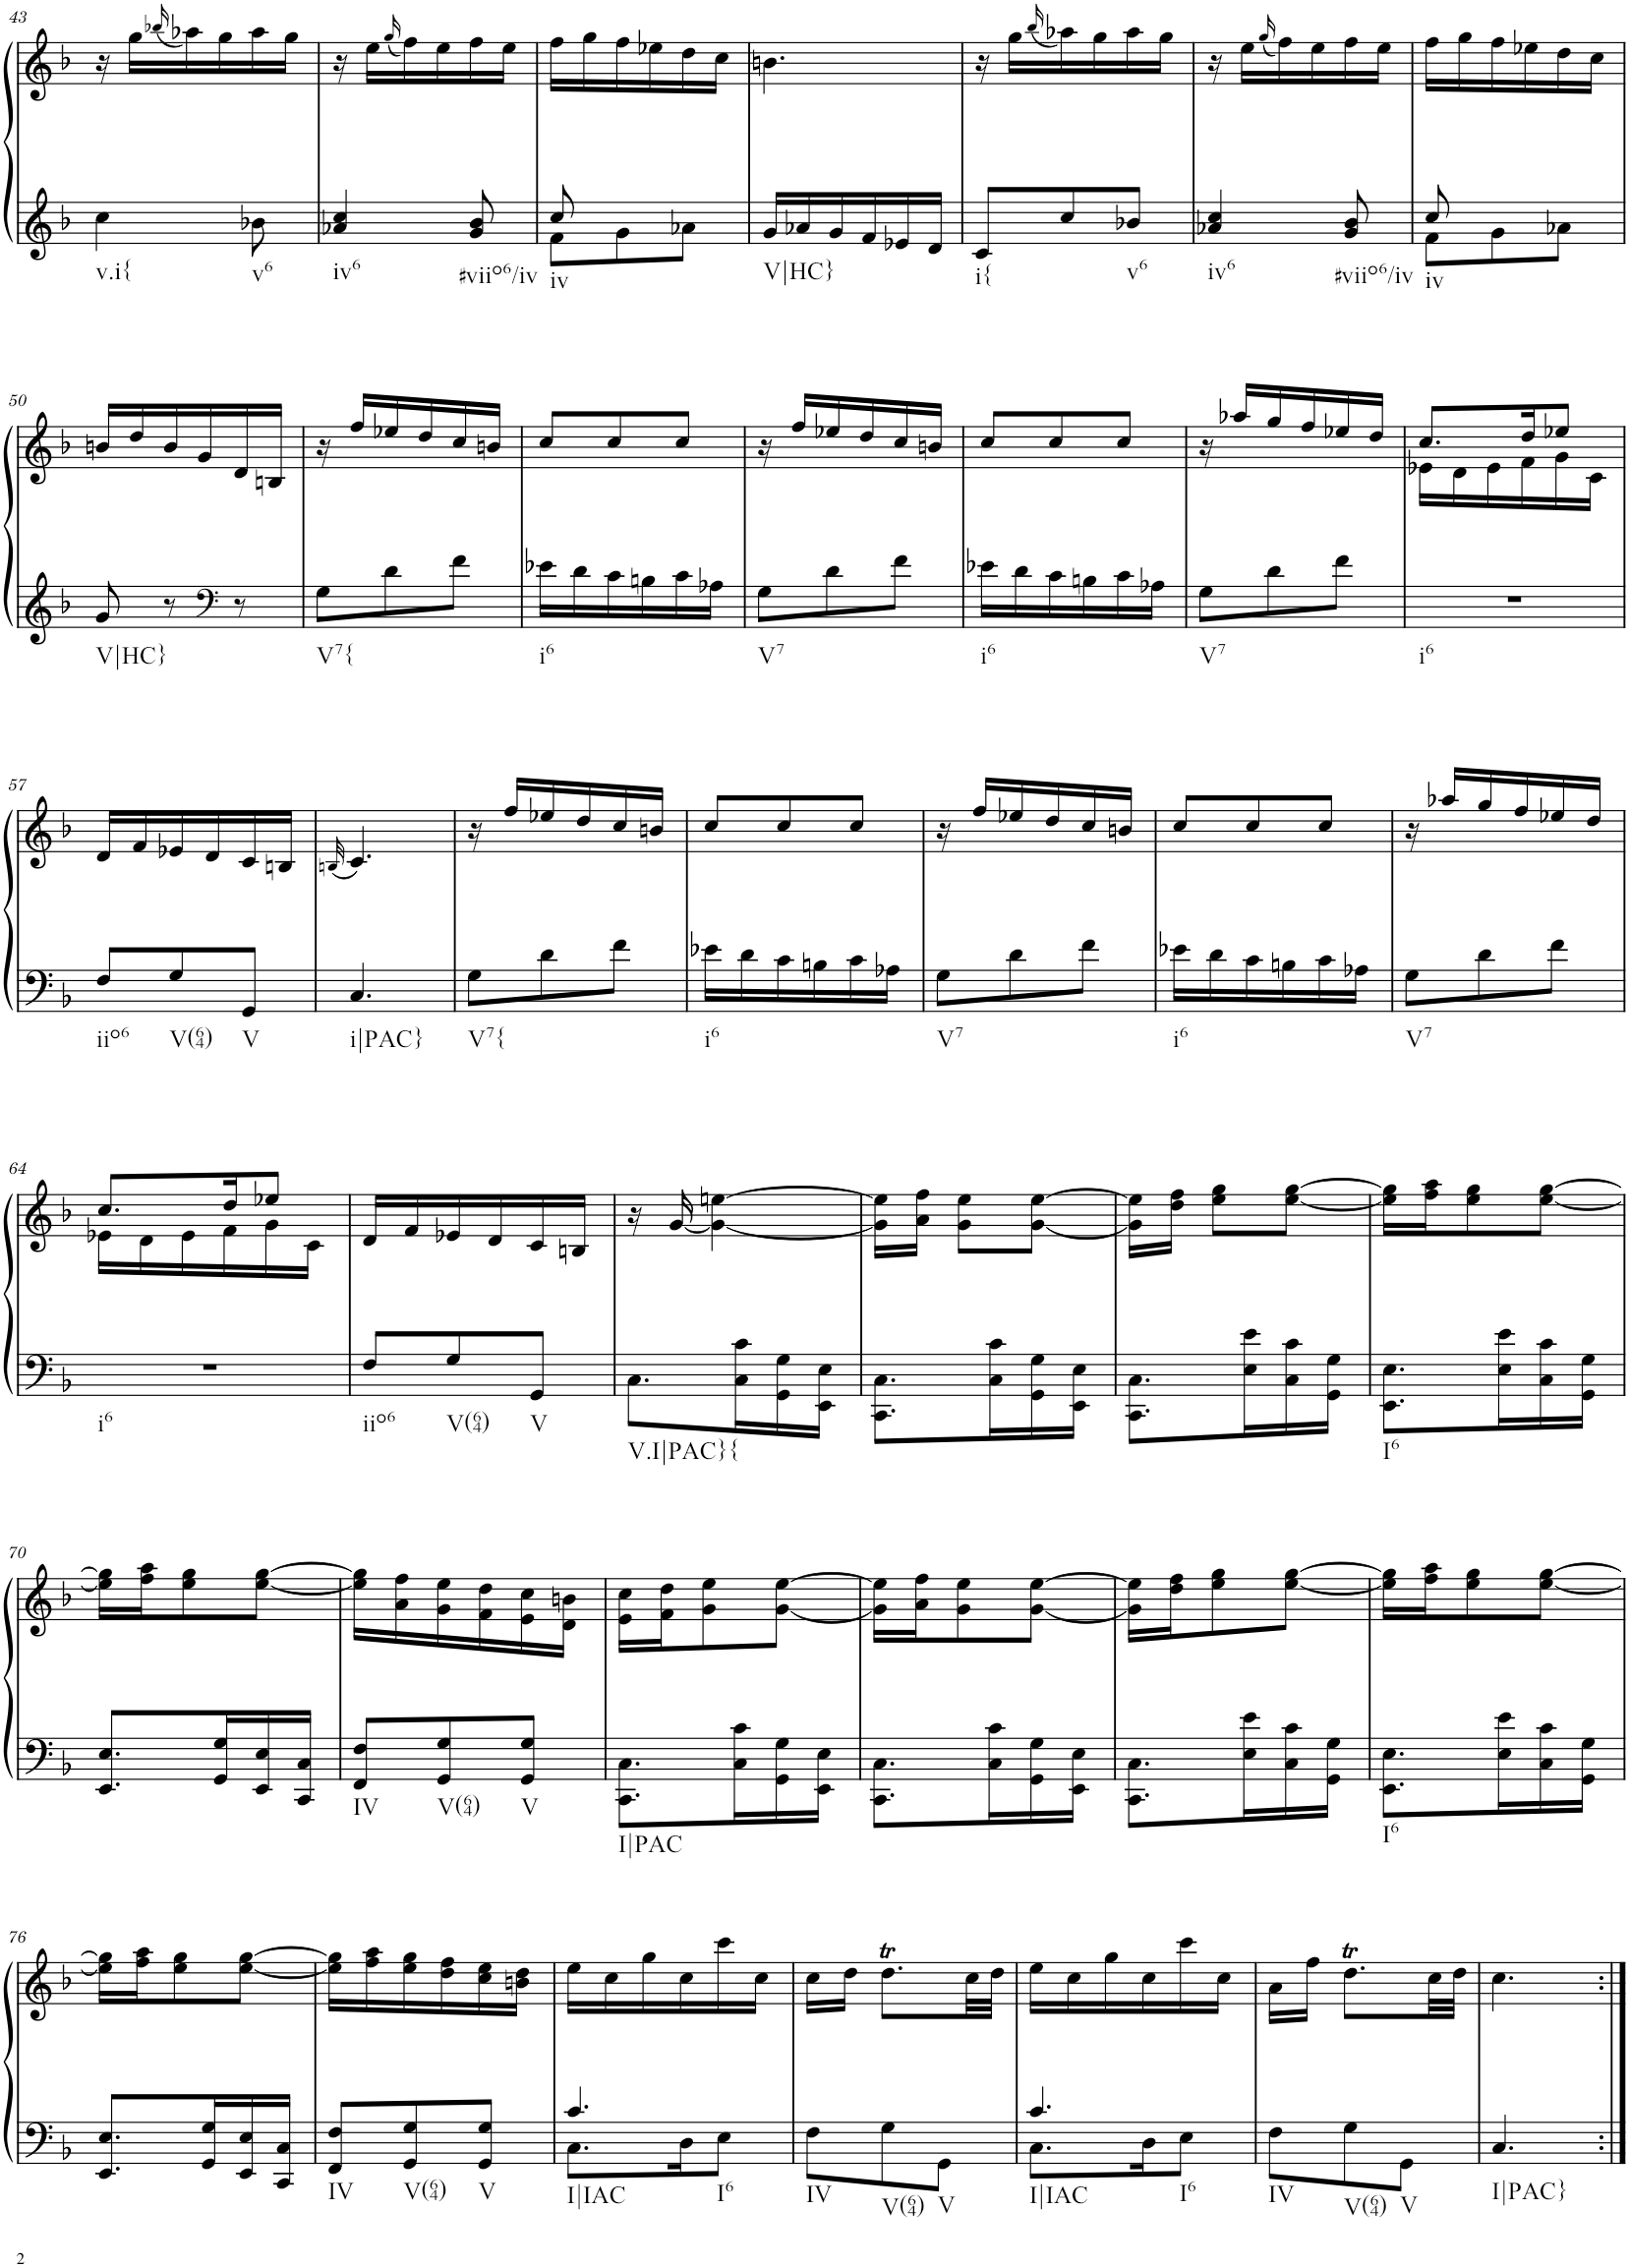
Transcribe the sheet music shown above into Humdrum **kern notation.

**kern	**kern
*part1	*part1
*staff2	*staff1
*I"Piano	*
*I'Pno.	*
!!LO:PB:g=z
*clefG2	*clefG2
*k[b-]	*k[b-]
*M3/8	*M3/8
=43	=43
!LO:TX:b:t=v.i{	!
4cc\	16r
.	16gg\LL
.	(16qbb-X/
.	16aa-X\)
.	16gg\
!LO:TX:b:t=v6	!
8b-X\	16aa-\
.	16gg\JJ
=44	=44
!LO:TX:b:t=iv6	!
4a-X/ 4cc/	16r
.	16ee\LL
.	(16qgg/
.	16ff\)
.	16ee\
!LO:TX:b:t=#viio6/iv	!
8g/ 8b-/	16ff\
.	16ee\JJ
=45	=45
*^	*
!LO:TX:b:t=iv	!	!
8cc/	8f\L	16ff\LL
.	.	16gg\
4ryy	8g\	16ff\
.	.	16ee-X\
.	8a-X\J	16dd\
.	.	16cc\JJ
*v	*v	*
=46	=46
!LO:TX:b:t=V|HC}	!
16g/LL	4.bn\
16a-X/	.
16g/	.
16f/	.
16e-X/	.
16d/JJ	.
=47	=47
!LO:TX:b:t=i{	!
8c/L	16r
.	16gg\LL
.	(16qbb-/
8cc/	16aa-X\)
.	16gg\
!LO:TX:b:t=v6	!
8b-X/J	16aa-\
.	16gg\JJ
=48	=48
!LO:TX:b:t=iv6	!
4a-X/ 4cc/	16r
.	16ee\LL
.	(16qgg/
.	16ff\)
.	16ee\
!LO:TX:b:t=#viio6/iv	!
8g/ 8b-/	16ff\
.	16ee\JJ
=49	=49
*^	*
!LO:TX:b:t=iv	!	!
8cc/	8f\L	16ff\LL
.	.	16gg\
4ryy	8g\	16ff\
.	.	16ee-X\
.	8a-X\J	16dd\
.	.	16cc\JJ
*v	*v	*
!!LO:LB:g=z
=50	=50
!LO:TX:b:t=V|HC}	!
8g/	16bn/LL
.	16dd/
8r	16b/
.	16g/
*clefF4	*
8r	16d/
.	16Bn/JJ
=51	=51
!LO:TX:b:t=V7{	!
8G\L	16r
.	16ff/LL
8d\	16ee-X/
.	16dd/
8f\J	16cc/
.	16bn/JJ
=52	=52
!LO:TX:b:t=i6	!
16e-X\LL	8cc/L
16d\	.
16c\	8cc/
16Bn\	.
16c\	8cc/J
16A-X\JJ	.
=53	=53
!LO:TX:b:t=V7	!
8G\L	16r
.	16ff/LL
8d\	16ee-X/
.	16dd/
8f\J	16cc/
.	16bn/JJ
=54	=54
!LO:TX:b:t=i6	!
16e-X\LL	8cc/L
16d\	.
16c\	8cc/
16Bn\	.
16c\	8cc/J
16A-X\JJ	.
=55	=55
!LO:TX:b:t=V7	!
8G\L	16r
.	16aa-X/LL
8d\	16gg/
.	16ff/
8f\J	16ee-X/
.	16dd/JJ
=56	=56
*	*^
!LO:TX:b:t=i6	!	!
4.r	8.cc/L	16e-X\LL
.	.	16d\
.	.	16e-\
.	16dd/K	16f\
.	8ee-X/J	16g\
.	.	16c\JJ
!!LO:LB:g=z
=57	=57	=57
!LO:TX:b:t=iio6	!	!
*	*v	*v
8F/L	16d/LL
.	16f/
!LO:TX:b:t=V(64)	!
8G/	16e-X/
.	16d/
!LO:TX:b:t=V	!
8GG/J	16c/
.	16Bn/JJ
=58	=58
.	(32qBn/
!LO:TX:b:t=i|PAC}	!
4.C/	4.c/)
=59	=59
!LO:TX:b:t=V7{	!
8G\L	16r
.	16ff/LL
8d\	16ee-X/
.	16dd/
8f\J	16cc/
.	16bn/JJ
=60	=60
!LO:TX:b:t=i6	!
16e-X\LL	8cc/L
16d\	.
16c\	8cc/
16Bn\	.
16c\	8cc/J
16A-X\JJ	.
=61	=61
!LO:TX:b:t=V7	!
8G\L	16r
.	16ff/LL
8d\	16ee-X/
.	16dd/
8f\J	16cc/
.	16bn/JJ
=62	=62
!LO:TX:b:t=i6	!
16e-X\LL	8cc/L
16d\	.
16c\	8cc/
16Bn\	.
16c\	8cc/J
16A-X\JJ	.
=63	=63
!LO:TX:b:t=V7	!
8G\L	16r
.	16aa-X/LL
8d\	16gg/
.	16ff/
8f\J	16ee-X/
.	16dd/JJ
!!LO:LB:g=z
=64	=64
*	*^
!LO:TX:b:t=i6	!	!
4.r	8.cc/L	16e-X\LL
.	.	16d\
.	.	16e-\
.	16dd/K	16f\
.	8ee-X/J	16g\
.	.	16c\JJ
=65	=65	=65
!LO:TX:b:t=iio6	!	!
*	*v	*v
8F/L	16d/LL
.	16f/
!LO:TX:b:t=V(64)	!
8G/	16e-X/
.	16d/
!LO:TX:b:t=V	!
8GG/J	16c/
.	16Bn/JJ
=66	=66
!LO:TX:b:t=V.I|PAC}{	!
8.C\L	16r
.	[<16g/
.	4g\_ [4een\
16C\ 16c\L	.
16GG\ 16G\	.
16EE\ 16E\JJ	.
=67	=67
8.CC\ 8.C\L	16g\] 16ee\]LL
.	16a\ 16ff\JJ
.	8g\ 8ee\L
16C\ 16c\L	.
16GG\ 16G\	[8g\ [8ee\J
16EE\ 16E\JJ	.
=68	=68
8.CC\ 8.C\L	16g\] 16ee\]LL
.	16dd\ 16ff\JJ
.	8ee\ 8gg\L
16E\ 16e\L	.
16C\ 16c\	[8ee\ [8gg\J
16GG\ 16G\JJ	.
=69	=69
!LO:TX:b:t=I6	!
8.EE\ 8.E\L	16ee\] 16gg\]LL
.	16ff\ 16aa\J
.	8ee\ 8gg\
16E\ 16e\L	.
16C\ 16c\	[8ee\ [8gg\J
16GG\ 16G\JJ	.
!!LO:LB:g=z
=70	=70
8.EE/ 8.E/L	16ee\] 16gg\]LL
.	16ff\ 16aa\J
.	8ee\ 8gg\
16GG/ 16G/L	.
16EE/ 16E/	[8ee\ [8gg\J
16CC/ 16C/JJ	.
=71	=71
!LO:TX:b:t=IV	!
8FF/ 8F/L	16ee\] 16gg\]LL
.	16a\ 16ff\
!LO:TX:b:t=V(64)	!
8GG/ 8G/	16g\ 16ee\
.	16f\ 16dd\
!LO:TX:b:t=V	!
8GG/ 8G/J	16e\ 16cc\
.	16d\ 16bn\JJ
=72	=72
!LO:TX:b:t=I|PAC	!
8.CC\ 8.C\L	16e\ 16cc\LL
.	16f\ 16dd\J
.	8g\ 8ee\
16C\ 16c\L	.
16GG\ 16G\	[8g\ [8ee\J
16EE\ 16E\JJ	.
=73	=73
8.CC\ 8.C\L	16g\] 16ee\]LL
.	16a\ 16ff\J
.	8g\ 8ee\
16C\ 16c\L	.
16GG\ 16G\	[8g\ [8ee\J
16EE\ 16E\JJ	.
=74	=74
8.CC\ 8.C\L	16g\] 16ee\]LL
.	16dd\ 16ff\J
.	8ee\ 8gg\
16E\ 16e\L	.
16C\ 16c\	[8ee\ [8gg\J
16GG\ 16G\JJ	.
=75	=75
!LO:TX:b:t=I6	!
8.EE\ 8.E\L	16ee\] 16gg\]LL
.	16ff\ 16aa\J
.	8ee\ 8gg\
16E\ 16e\L	.
16C\ 16c\	[8ee\ [8gg\J
16GG\ 16G\JJ	.
!!LO:LB:g=z
=76	=76
8.EE/ 8.E/L	16ee\] 16gg\]LL
.	16ff\ 16aa\J
.	8ee\ 8gg\
16GG/ 16G/L	.
16EE/ 16E/	[8ee\ [8gg\J
16CC/ 16C/JJ	.
=77	=77
!LO:TX:b:t=IV	!
8FF/ 8F/L	16ee\] 16gg\]LL
.	16ff\ 16aa\
!LO:TX:b:t=V(64)	!
8GG/ 8G/	16ee\ 16gg\
.	16dd\ 16ff\
!LO:TX:b:t=V	!
8GG/ 8G/J	16cc\ 16ee\
.	16bn\ 16dd\JJ
=78	=78
*^	*
!LO:TX:b:t=I|IAC	!	!
!LO:TX:b:t=I6	!	!
4.c/	8.C\L	16ee\LL
.	.	16cc\
.	.	16gg\
.	16D\K	16cc\
.	8E\J	16ccc\
.	.	16cc\JJ
*v	*v	*
=79	=79
!LO:TX:b:t=IV	!
8F\L	16cc\LL
.	16dd\JJ
!LO:TX:b:t=V(64)	!
8G\	8.ddT\L
!LO:TX:b:t=V	!
8GG\J	.
.	32cc\LL
.	32dd\JJJ
=80	=80
*^	*
!LO:TX:b:t=I|IAC	!	!
!LO:TX:b:t=I6	!	!
4.c/	8.C\L	16ee\LL
.	.	16cc\
.	.	16gg\
.	16D\K	16cc\
.	8E\J	16ccc\
.	.	16cc\JJ
*v	*v	*
=81	=81
!LO:TX:b:t=IV	!
8F\L	16a\LL
.	16ff\JJ
!LO:TX:b:t=V(64)	!
8G\	8.ddT\L
!LO:TX:b:t=V	!
8GG\J	.
.	32cc\LL
.	32dd\JJJ
=82	=82
!LO:TX:b:t=I|PAC}	!
4.C/	4.cc\
=:|!	=:|!
*-	*-
